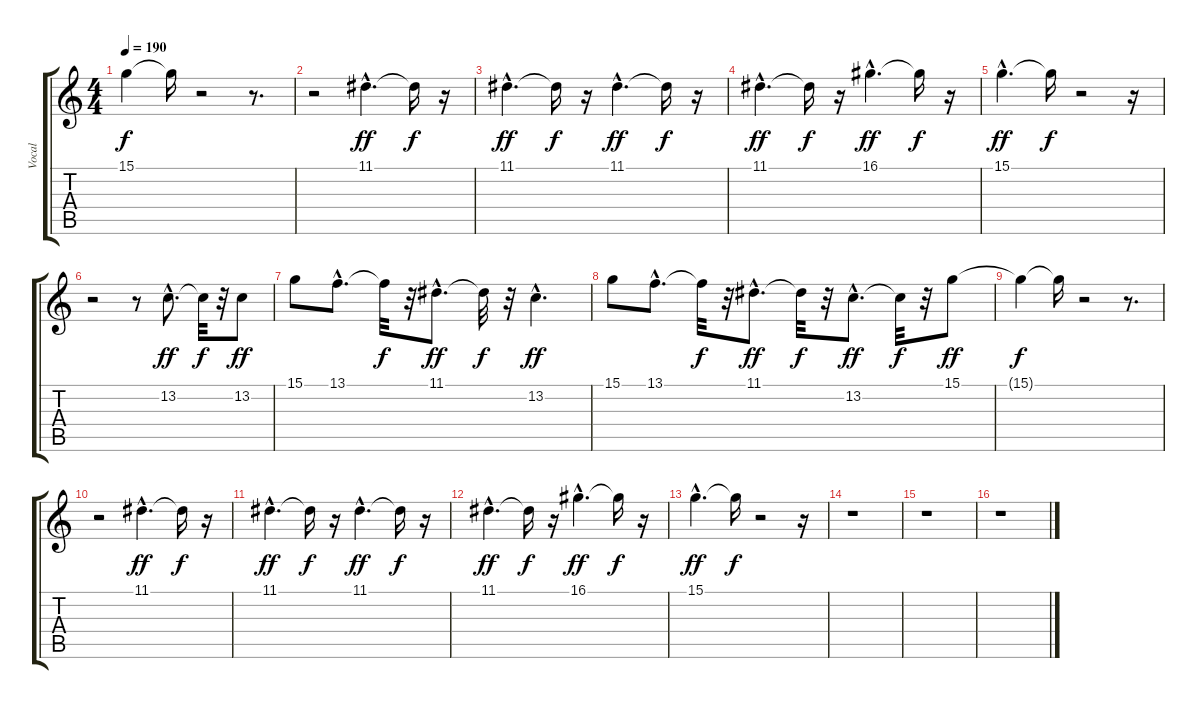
\track ("Vocal" "Vocal") {instrument percussiveorgan}
\staff {score tabs}
\tuning (E4 B3 G3 D3 A2 E2) {hide}
\ts (4 4)
\tempo 190
\clef g2
\ks c
15.1{t}.4{dy f} 15.1{t}.16 r.2 r.8{d} |
r.2 11.1{hac}.4{d dy ff} 11.1{t}.16{dy f} r.16 |
11.1{hac}.4{d dy ff} 11.1{t}.16{dy f} r.16 11.1{hac}.4{d dy ff} 11.1{t}.16{dy f} r.16 |
11.1{hac}.4{d dy ff} 11.1{t}.16{dy f} r.16 16.1{hac}.4{d dy ff} 16.1{t}.16{dy f} r.16 |
15.1{hac}.4{d dy ff} 15.1{t}.16{dy f} r.2 r.16 |
r.2 r.8 13.2{hac}.8{d dy ff} 13.2{t}.32{dy f} r.32 13.2.8{dy ff} |
15.1.8 13.1{hac}.8{d} 13.1{t}.32{dy f} r.32 11.1{hac}.8{d dy ff} 11.1{t}.32{dy f} r.32 13.2{hac}.4{d dy ff} |
15.1.8 13.1{hac}.8{d} 13.1{t}.32{dy f} r.32 11.1{hac}.8{d dy ff} 11.1{t}.32{dy f} r.32 13.2{hac}.8{d dy ff} 13.2{t}.32{dy f} r.32 15.1.8{dy ff} |
15.1{t}.4{dy f} 15.1{t}.16 r.2 r.8{d} |
r.2 11.1{hac}.4{d dy ff} 11.1{t}.16{dy f} r.16 |
11.1{hac}.4{d dy ff} 11.1{t}.16{dy f} r.16 11.1{hac}.4{d dy ff} 11.1{t}.16{dy f} r.16 |
11.1{hac}.4{d dy ff} 11.1{t}.16{dy f} r.16 16.1{hac}.4{d dy ff} 16.1{t}.16{dy f} r.16 |
15.1{hac}.4{d dy ff} 15.1{t}.16{dy f} r.2 r.16 |
r.1 |
r.1 |
r.1
